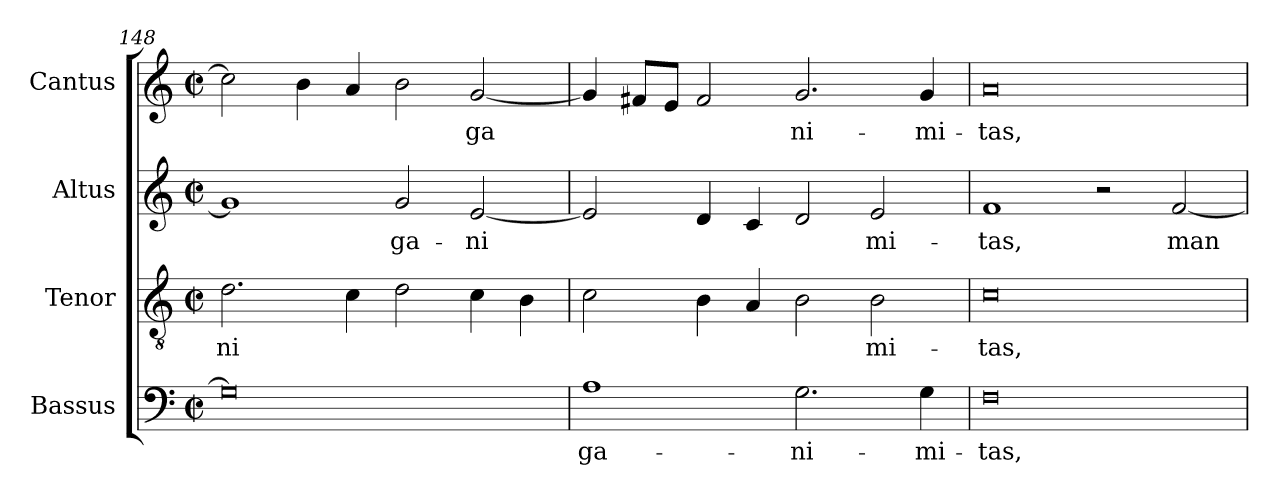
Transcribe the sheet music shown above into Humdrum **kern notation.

**kern	**text	**kern	**text	**kern	**text	**kern	**text
*part4	*part4	*part3	*part3	*part2	*part2	*part1	*part1
*staff4	*staff4	*staff3	*staff3	*staff2	*staff2	*staff1	*staff1
*I"Bassus	*	*I"Tenor	*	*I"Altus	*	*I"Cantus	*
*	*	*	*	*I'A	*	*I'C	*
*clefF4	*	*clefGv2	*	*clefG2	*	*clefG2	*
*k[]	*	*k[]	*	*k[]	*	*k[]	*
*C:	*	*C:	*	*C:	*	*C:	*
*M2/2	*	*M2/2	*	*M2/2	*	*M2/2	*
*met(c|)	*	*met(c|)	*	*met(c|)	*	*met(c|)	*
=148	=148	=148	=148	=148	=148	=148	=148
!	!LO:LY:b:cj	!	!LO:LY:b:cj	!	!LO:LY:b:cj	!	!LO:LY:b:cj
0G]	--	2.d\	-ni-	1g]	--	2cc\]	--
!	!	!	!	!	!	!	!LO:LY:b:cj
.	.	.	.	.	.	4b\	--
!	!	!	!LO:LY:b:cj	!	!	!	!LO:LY:b:cj
.	.	4c\	--	.	.	4a/	--
!	!	!	!LO:LY:b:cj	!	!LO:LY:b:cj	!	!LO:LY:b:cj
.	.	2d\	--	2g/	-ga-	2b\	--
!	!	!	!LO:LY:b:cj	!	!LO:LY:b:cj	!	!LO:LY:b:cj
.	.	4c\	--	[<2e/	-ni-	[<2g/	-ga-
!	!	!	!LO:LY:b:cj	!	!	!	!
.	.	4B\	--	.	.	.	.
=149	=149	=149	=149	=149	=149	=149	=149
!	!LO:LY:b:cj	!	!LO:LY:b:cj	!	!LO:LY:b:cj	!	!LO:LY:b:cj
1A	-ga-	2c\	--	2e/]	--	4g/]	--
!	!	!	!	!	!	!	!LO:LY:b:cj
.	.	.	.	.	.	8f#/L	--
!	!	!	!	!	!	!	!LO:LY:b:cj
.	.	.	.	.	.	8e/J	--
!	!	!	!LO:LY:b:cj	!	!LO:LY:b:cj	!	!LO:LY:b:cj
.	.	4B\	--	4d/	--	2f#/	--
!	!	!	!LO:LY:b:cj	!	!LO:LY:b:cj	!	!
.	.	4A/	--	4c/	--	.	.
!	!LO:LY:b:cj	!	!LO:LY:b:cj	!	!LO:LY:b:cj	!	!LO:LY:b:cj
2.G\	-ni-	2B\	--	2d/	--	2.g/	-ni-
!	!	!	!LO:LY:b:cj	!	!LO:LY:b:cj	!	!
.	.	2B\	-mi-	2e/	-mi-	.	.
!	!LO:LY:b:cj	!	!	!	!	!	!LO:LY:b:cj
4G\	-mi-	.	.	.	.	4g/	-mi-
=150	=150	=150	=150	=150	=150	=150	=150
!	!LO:LY:b:cj	!	!LO:LY:b:cj	!	!LO:LY:b:cj	!	!LO:LY:b:cj
0F	-tas,	0c	-tas,	1f	-tas,	0a	-tas,
.	.	.	.	2r	.	.	.
!	!	!	!	!	!LO:LY:b:cj	!	!
.	.	.	.	[<2f/	man-	.	.
=	=	=	=	=	=	=	=
*-	*-	*-	*-	*-	*-	*-	*-
